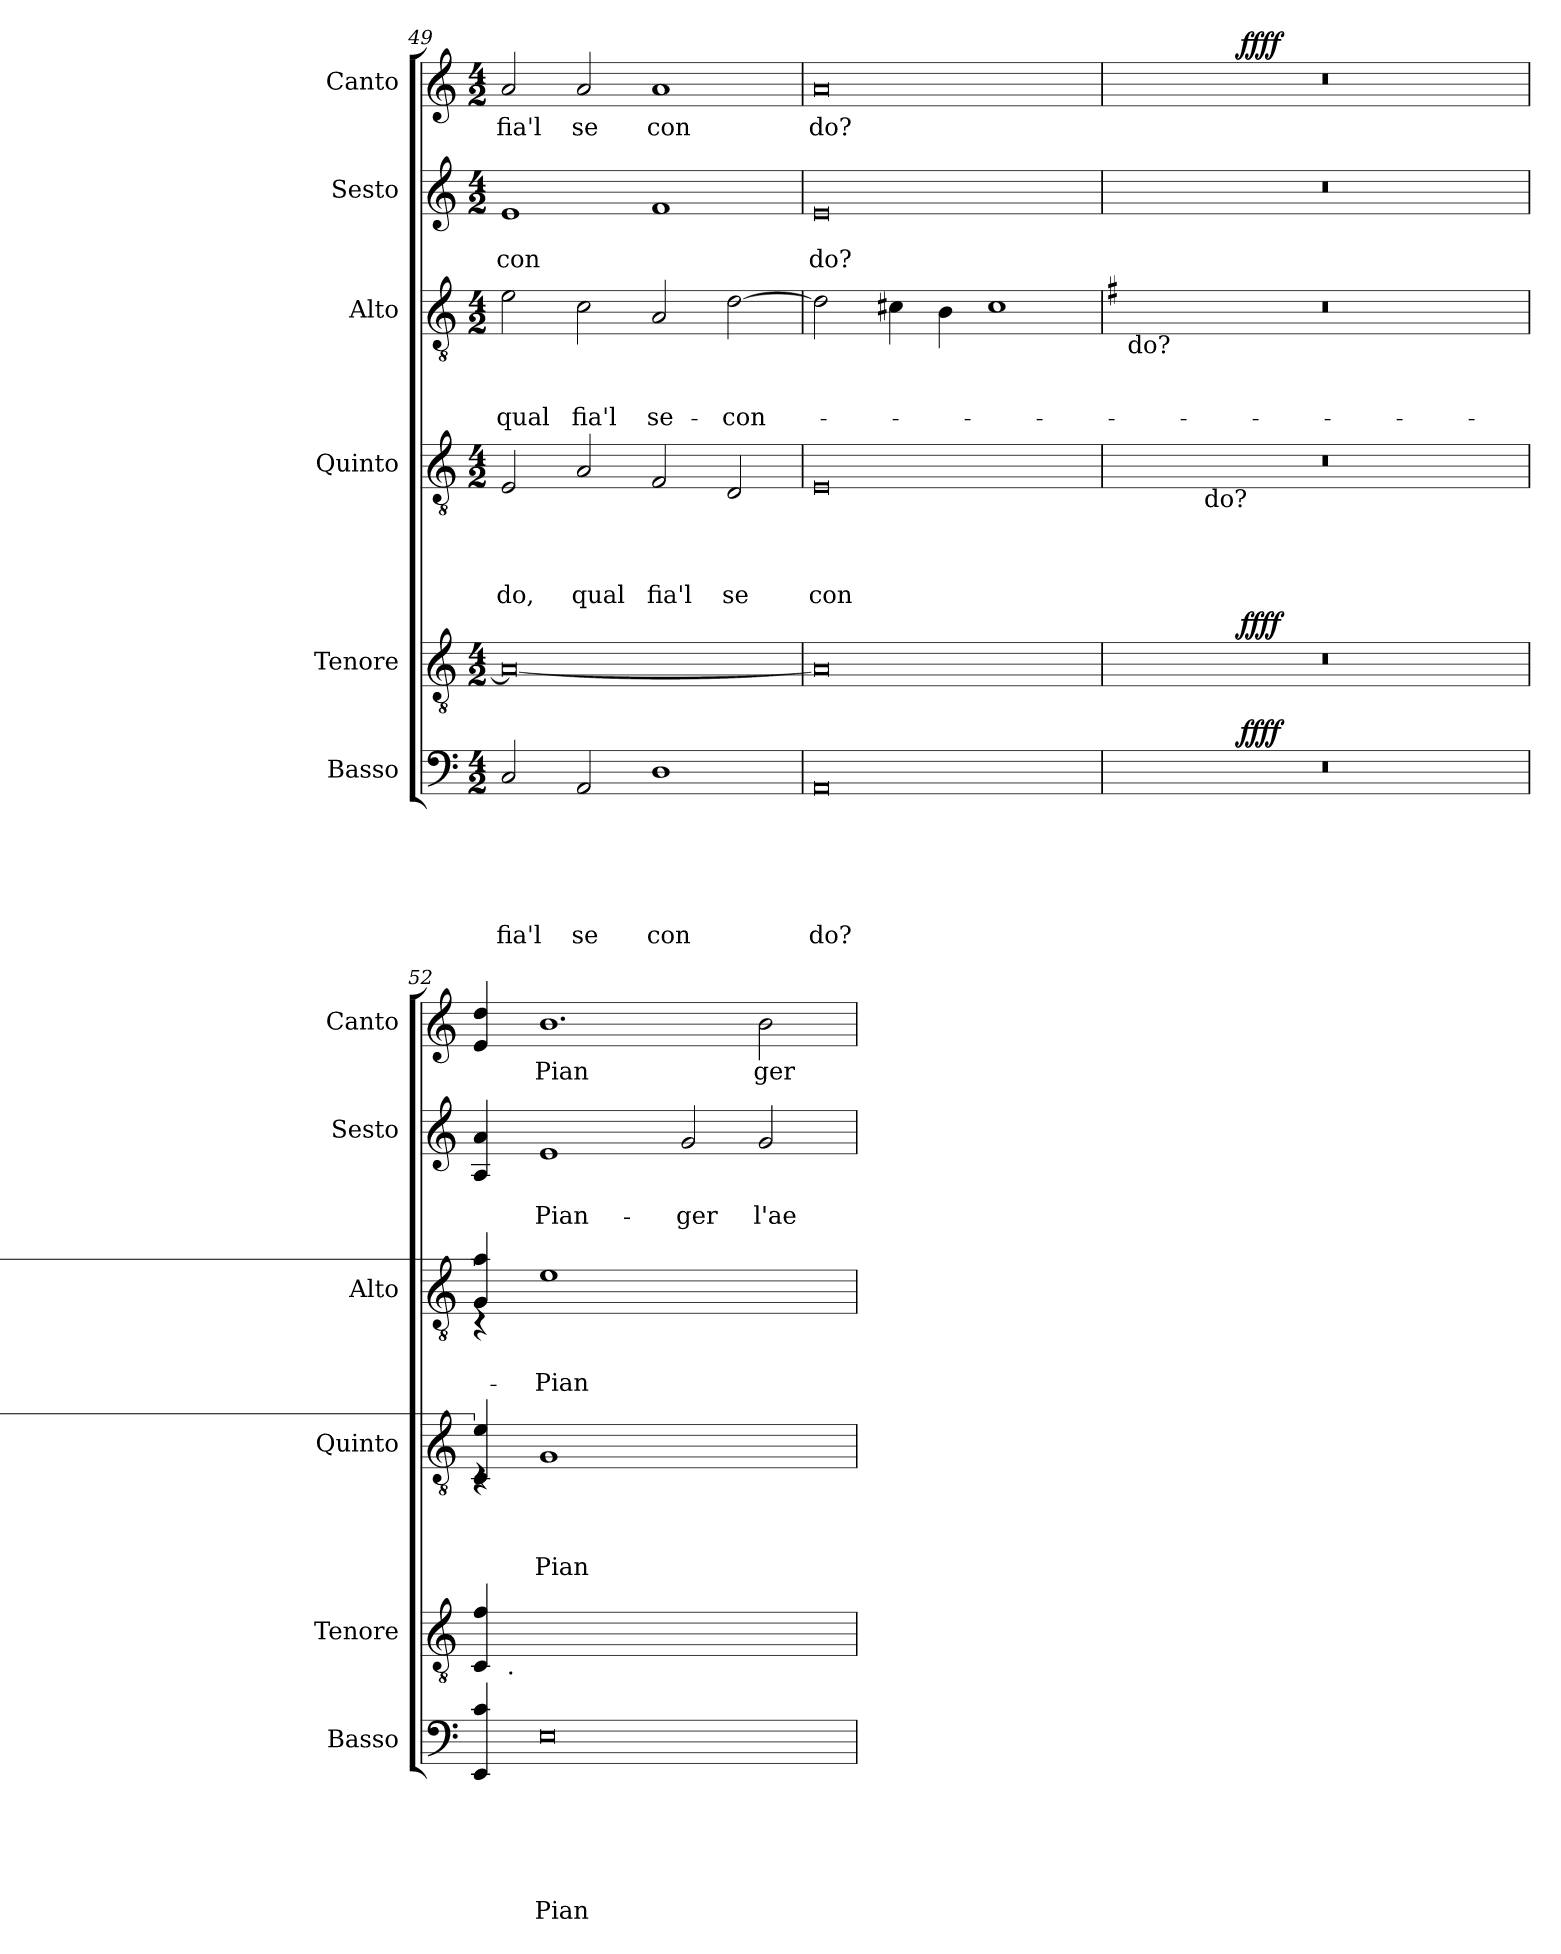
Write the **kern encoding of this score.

**kern	**text	**text	**text	**text	**text	**text	**dynam	**kern	**text	**dynam	**kern	**text	**text	**text	**text	**kern	**text	**text	**text	**dynam	**kern	**text	**text	**kern	**text	**dynam
*part6	*part6	*part6	*part6	*part6	*part6	*part6	*part6	*part5	*part5	*part5	*part4	*part4	*part4	*part4	*part4	*part3	*part3	*part3	*part3	*part3	*part2	*part2	*part2	*part1	*part1	*part1
*staff6	*staff6	*staff6	*staff6	*staff6	*staff6	*staff6	*staff6	*staff5	*staff5	*staff5	*staff4	*staff4	*staff4	*staff4	*staff4	*staff3	*staff3	*staff3	*staff3	*staff3	*staff2	*staff2	*staff2	*staff1	*staff1	*staff1
*I"Basso	*	*	*	*	*	*	*	*I"Tenore	*	*	*I"Quinto	*	*	*	*	*I"Alto	*	*	*	*	*I"Sesto	*	*	*I"Canto	*	*
*I'Basso	*	*	*	*	*	*	*	*I'Tenore	*	*	*I'Quinto	*	*	*	*	*I'Alto	*	*	*	*	*I'Sesto	*	*	*I'Canto	*	*
*clefF4	*	*	*	*	*	*	*	*clefGv2	*	*	*clefGv2	*	*	*	*	*clefGv2	*	*	*	*	*clefG2	*	*	*clefG2	*	*
*k[]	*	*	*	*	*	*	*	*k[]	*	*	*k[]	*	*	*	*	*k[]	*	*	*	*	*k[]	*	*	*k[]	*	*
*C:	*	*	*	*	*	*	*	*C:	*	*	*C:	*	*	*	*	*C:	*	*	*	*	*C:	*	*	*C:	*	*
*M4/2	*	*	*	*	*	*	*	*M4/2	*	*	*M4/2	*	*	*	*	*M4/2	*	*	*	*	*M4/2	*	*	*M4/2	*	*
=49	=49	=49	=49	=49	=49	=49	=49	=49	=49	=49	=49	=49	=49	=49	=49	=49	=49	=49	=49	=49	=49	=49	=49	=49	=49	=49
!	!	!	!	!	!	!LO:LY:b	!	!	!	!	!	!	!	!	!LO:LY:b	!	!	!	!LO:LY:b	!	!	!	!LO:LY:b	!	!LO:LY:b	!
2C/	.	.	.	.	.	fia'l	.	0A_	.	.	2E/	.	.	.	do,	2e\	.	.	qual	.	1e	.	con	2a/	fia'l	.
!	!	!	!	!	!	!LO:LY:b	!	!	!	!	!	!	!	!	!LO:LY:b	!	!	!	!LO:LY:b	!	!	!	!	!	!LO:LY:b	!
2AA/	.	.	.	.	.	se	.	.	.	.	2A/	.	.	.	qual	2c\	.	.	fia'l	.	.	.	.	2a/	se	.
!	!	!	!	!	!	!LO:LY:b	!	!	!	!	!	!	!	!	!LO:LY:b	!	!	!	!LO:LY:b	!	!	!	!	!	!LO:LY:b	!
1D	.	.	.	.	.	con	.	.	.	.	2F/	.	.	.	fia'l	2A/	.	.	se-	.	1f	.	.	1a	con	.
!	!	!	!	!	!	!	!	!	!	!	!	!	!	!	!LO:LY:b	!	!	!	!LO:LY:b	!	!	!	!	!	!	!
.	.	.	.	.	.	.	.	.	.	.	2D/	.	.	.	se	[>2d\	.	.	-con-	.	.	.	.	.	.	.
=50	=50	=50	=50	=50	=50	=50	=50	=50	=50	=50	=50	=50	=50	=50	=50	=50	=50	=50	=50	=50	=50	=50	=50	=50	=50	=50
!	!	!	!	!	!	!LO:LY:b	!	!	!	!	!	!	!	!	!LO:LY:b	!	!	!	!	!	!	!	!LO:LY:b	!	!LO:LY:b	!
0AA	.	.	.	.	.	do?	.	0A]	.	.	0E	.	.	.	con	2d\]	.	.	.	.	0e	.	do?	0a	do?	.
.	.	.	.	.	.	.	.	.	.	.	.	.	.	.	.	4c#X\	.	.	.	.	.	.	.	.	.	.
.	.	.	.	.	.	.	.	.	.	.	.	.	.	.	.	4B\	.	.	.	.	.	.	.	.	.	.
.	.	.	.	.	.	.	.	.	.	.	.	.	.	.	.	1c#	.	.	.	.	.	.	.	.	.	.
=51	=51	=51	=51	=51	=51	=51	=51	=51	=51	=51	=51	=51	=51	=51	=51	=51	=51	=51	=51	=51	=51	=51	=51	=51	=51	=51
*	*	*	*	*	*	*	*	*	*	*	*	*	*	*	*	*k[f#]	*	*	*	*	*	*	*	*	*	*
*	*	*	*	*	*	*	*	*	*	*	*	*	*	*	*	*G:	*	*	*	*	*	*	*	*	*	*
*^	*	*	*	*	*	*	*	*^	*	*	*	*	*	*	*	*^	*	*	*	*	*	*	*	*^	*	*
!	!	!	!	!	!	!	!	!	!	!	!	!	!	!	!	!	!	!LO:TX:b:t=do?	!	!	!	!	!	!	!	!	!	!	!	!
*	*	*	*	*	*	*	*	*	*	*	*	*	*^	*	*	*	*	*	*	*	*	*	*	*	*	*	*	*	*	*
0r	4..ryy	.	.	.	.	.	.	.	0r	4..ryy	.	.	0r	4ryy	.	.	.	.	0r	16ryy	.	.	.	.	0r	.	.	0r	4..ryy	.	.
!	!	!	!	!	!	!	!	!	!	!	!	!	!	!	!	!	!	!	!	!	!	!	!	!LO:DY:a	!	!	!	!	!	!	!
!	!	!	!	!	!	!	!	!	!	!	!	!	!	!	!	!	!	!	!	!	!	!	!	!LO:DY:n=1:b	!	!	!	!	!	!	!
.	.	.	.	.	.	.	.	.	.	.	.	.	.	.	.	.	.	.	.	1ryy	.	.	.	fz fz	.	.	.	.	.	.	.
.	.	.	.	.	.	.	.	.	.	.	.	.	.	32ryy	.	.	.	.	.	.	.	.	.	.	.	.	.	.	.	.	.
!	!	!	!	!	!	!	!	!	!	!	!	!	!	!LO:TX:b:t=do?	!	!	!	!	!	!	!	!	!	!	!	!	!	!	!	!	!
.	.	.	.	.	.	.	.	.	.	.	.	.	.	1ryy	.	.	.	.	.	.	.	.	.	.	.	.	.	.	.	.	.
!	!	!	!	!	!	!	!	!LO:DY:b	!	!	!	!LO:DY:b	!	!	!	!	!	!	!	!	!	!	!	!	!	!	!	!	!	!	!LO:DY:b
.	1ryy	.	.	.	.	.	.	ffff	.	1ryy	.	ffff	.	.	.	.	.	.	.	.	.	.	.	.	.	.	.	.	1ryy	.	ffff
.	.	.	.	.	.	.	.	.	.	.	.	.	.	.	.	.	.	.	.	2...ryy	.	.	.	.	.	.	.	.	.	.	.
.	.	.	.	.	.	.	.	.	.	.	.	.	.	2ryy	.	.	.	.	.	.	.	.	.	.	.	.	.	.	.	.	.
.	2ryy	.	.	.	.	.	.	.	.	2ryy	.	.	.	.	.	.	.	.	.	.	.	.	.	.	.	.	.	.	2ryy	.	.
.	.	.	.	.	.	.	.	.	.	.	.	.	.	8..ryy	.	.	.	.	.	.	.	.	.	.	.	.	.	.	.	.	.
.	16ryy	.	.	.	.	.	.	.	.	16ryy	.	.	.	.	.	.	.	.	.	.	.	.	.	.	.	.	.	.	16ryy	.	.
*v	*v	*	*	*	*	*	*	*	*	*	*	*	*	*	*	*	*	*	*	*	*	*	*	*	*	*	*	*v	*v	*	*
!!LO:PB:g=z
=52!	=52!	=52!	=52!	=52!	=52!	=52!	=52!	=52!	=52!	=52!	=52!	=52!	=52!	=52!	=52!	=52!	=52!	=52!	=52!	=52!	=52!	=52!	=52!	=52!	=52!	=52!	=52!	=52!	=52!
*	*	*	*	*	*	*	*	*	*	*	*	*	*	*	*	*	*	*k[]	*	*	*	*	*	*	*	*	*	*	*
*	*	*	*	*	*	*	*	*	*	*	*	*	*	*	*	*	*	*C:	*	*	*	*	*	*	*	*	*	*	*
*^	*	*	*	*	*	*	*	*	*	*	*	*	*	*	*	*	*	*	*	*	*	*	*	*	*	*	*^	*	*
!	!	!	!	!	!	!	!	!	!	!	!	!	!	!LO:N:vis=1	!	!	!	!	!	!LO:N:vis=1	!	!	!	!	!	!	!	!	!	!	!
*v	*v	*	*	*	*	*	*	*	*	*	*	*	*	*	*	*	*	*	*	*	*	*	*	*	*	*	*	*v	*v	*	*
4EE/ 4c/	.	.	.	.	.	.	.	4C/ 4f/	8ryy	.	.	4C/ 4e/	4%9rC	.	.	.	.	4G/ 4a/	4%9rC	.	.	.	.	4A/ 4a/	.	.	4e/ 4dd/	.	.
!	!	!	!	!	!	!	!	!	!LO:TX:b:t=.	!	!	!	!	!	!	!	!	!	!	!	!	!	!	!	!	!	!	!	!
.	.	.	.	.	.	.	.	.	1ryy	.	.	.	.	.	.	.	.	.	.	.	.	.	.	.	.	.	.	.	.
!	!	!	!	!	!	!LO:LY:b	!	!	!	!	!	!	!	!	!	!	!LO:LY:b	!	!	!	!	!LO:LY:b	!	!	!	!LO:LY:b	!	!LO:LY:b	!
0E	.	.	.	.	.	Pian	.	0ryy	.	.	.	1G	.	.	.	.	Pian	1e	.	.	.	-Pian	.	1e	.	Pian-	1.b	Pian	.
.	.	.	.	.	.	.	.	.	1ryy	.	.	.	.	.	.	.	.	.	.	.	.	.	.	.	.	.	.	.	.
!	!	!	!	!	!	!	!	!	!	!	!	!	!	!	!	!	!	!	!	!	!	!	!	!	!	!LO:LY:b	!	!	!
.	.	.	.	.	.	.	.	.	.	.	.	1ryy	.	.	.	.	.	1ryy	.	.	.	.	.	2g/	.	-ger	.	.	.
!	!	!	!	!	!	!	!	!	!	!	!	!	!	!	!	!	!	!	!	!	!	!	!	!	!	!LO:LY:b	!	!LO:LY:b	!
.	.	.	.	.	.	.	.	.	.	.	.	.	.	.	.	.	.	.	.	.	.	.	.	2g/	.	l'ae-	2b\	ger	.
.	.	.	.	.	.	.	.	.	8ryy	.	.	.	.	.	.	.	.	.	.	.	.	.	.	.	.	.	.	.	.
*	*	*	*	*	*	*	*	*v	*v	*	*	*	*	*	*	*	*	*v	*v	*	*	*	*	*	*	*	*	*	*
*	*	*	*	*	*	*	*	*	*	*	*v	*v	*	*	*	*	*	*	*	*	*	*	*	*	*	*	*
=	=	=	=	=	=	=	=	=	=	=	=	=	=	=	=	=	=	=	=	=	=	=	=	=	=	=
*-	*-	*-	*-	*-	*-	*-	*-	*-	*-	*-	*-	*-	*-	*-	*-	*-	*-	*-	*-	*-	*-	*-	*-	*-	*-	*-
